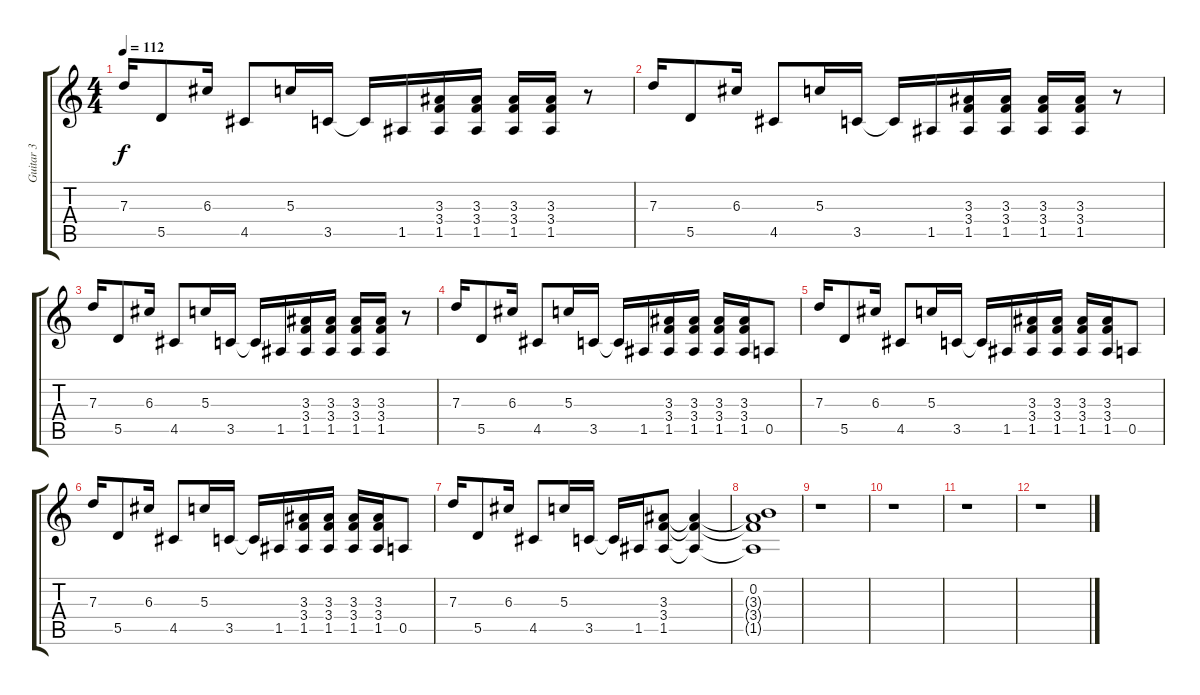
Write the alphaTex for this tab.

\track ("Guitar 3" "Guitar 3") {instrument electricguitarclean}
\staff {score tabs}
\tuning (E4 B3 G3 D3 A2 E2) {hide}
\ts (4 4)
\tempo 112
\clef g2
\ks c
7.3.16{dy f} 5.5.8 6.3.16 4.5.8 5.3.16 3.5.16 3.5{t}.16 1.5.16 (3.3 3.4 1.5).16 (3.3 3.4 1.5).16 (3.3 3.4 1.5).16 (3.3 3.4 1.5).16 r.8 |
7.3.16 5.5.8 6.3.16 4.5.8 5.3.16 3.5.16 3.5{t}.16 1.5.16 (3.3 3.4 1.5).16 (3.3 3.4 1.5).16 (3.3 3.4 1.5).16 (3.3 3.4 1.5).16 r.8 |
7.3.16 5.5.8 6.3.16 4.5.8 5.3.16 3.5.16 3.5{t}.16 1.5.16 (3.3 3.4 1.5).16 (3.3 3.4 1.5).16 (3.3 3.4 1.5).16 (3.3 3.4 1.5).16 r.8 |
7.3.16 5.5.8 6.3.16 4.5.8 5.3.16 3.5.16 3.5{t}.16 1.5.16 (3.3 3.4 1.5).16 (3.3 3.4 1.5).16 (3.3 3.4 1.5).16 (3.3 3.4 1.5).16 0.5.8 |
7.3.16 5.5.8 6.3.16 4.5.8 5.3.16 3.5.16 3.5{t}.16 1.5.16 (3.3 3.4 1.5).16 (3.3 3.4 1.5).16 (3.3 3.4 1.5).16 (3.3 3.4 1.5).16 0.5.8 |
7.3.16 5.5.8 6.3.16 4.5.8 5.3.16 3.5.16 3.5{t}.16 1.5.16 (3.3 3.4 1.5).16 (3.3 3.4 1.5).16 (3.3 3.4 1.5).16 (3.3 3.4 1.5).16 0.5.8 |
7.3.16 5.5.8 6.3.16 4.5.8 5.3.16 3.5.16 3.5{t}.16 1.5.16 (3.3 3.4 1.5).8 (3.3{t} 3.4{t} 1.5{t}).4 |
(0.2 3.3{t} 3.4{t} 1.5{t}).1 |
r.1 |
r.1 |
r.1 |
r.1
